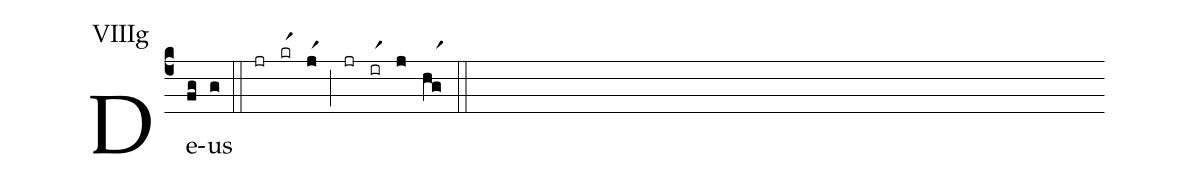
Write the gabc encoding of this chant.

annotation: VIIIg;
%%
(c4) De(fg)us(g) (::) (jr)(krr1)(jr1)(;)(jr)(irr1)(j)(hgr1)(::)
